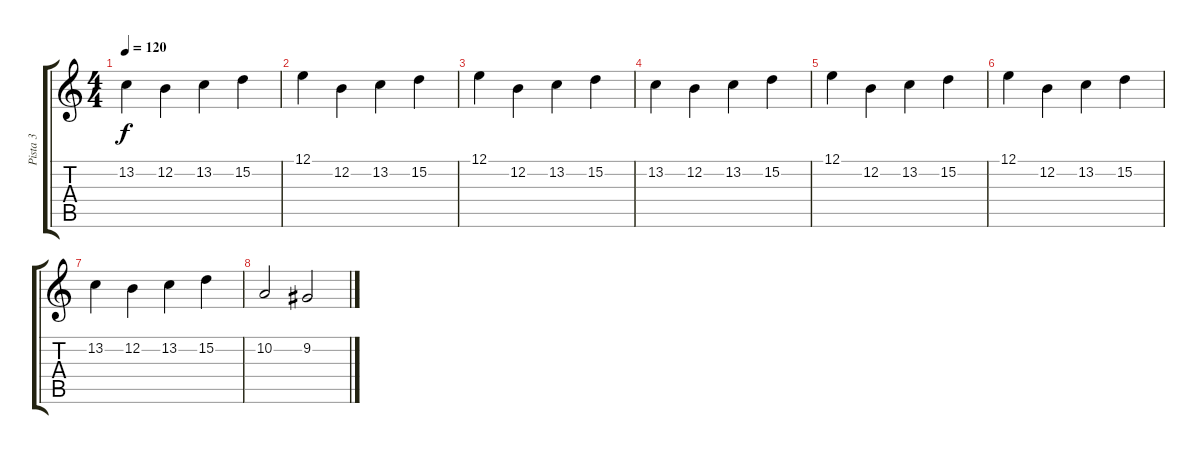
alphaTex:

\track ("Pista 3" "Pista 3") {instrument stringensemble1}
\staff {score tabs}
\tuning (E4 B3 G3 D3 A2 E2) {hide}
\ts (4 4)
\tempo 120
\clef g2
\ks c
13.2.4{dy f} 12.2.4 13.2.4 15.2.4 |
12.1.4 12.2.4 13.2.4 15.2.4 |
12.1.4 12.2.4 13.2.4 15.2.4 |
13.2.4 12.2.4 13.2.4 15.2.4 |
12.1.4 12.2.4 13.2.4 15.2.4 |
12.1.4 12.2.4 13.2.4 15.2.4 |
13.2.4 12.2.4 13.2.4 15.2.4 |
10.2.2 9.2.2
